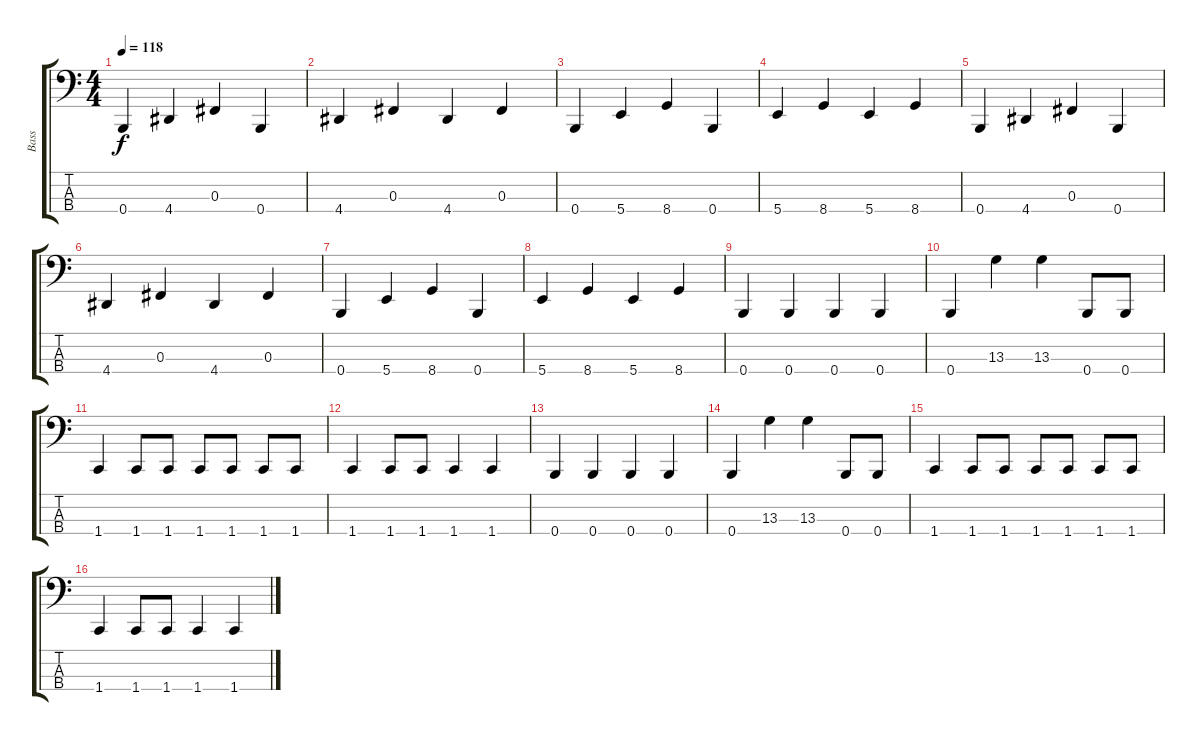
\track ("Bass" "Bass") {instrument electricbassfinger}
\staff {score tabs}
\tuning (E2 B1 Gb1 B0) {hide}
\ts (4 4)
\tempo 118
\clef f4
\ks c
0.4.4{dy f} 4.4.4 0.3.4 0.4.4 |
4.4.4 0.3.4 4.4.4 0.3.4 |
0.4.4 5.4.4 8.4.4 0.4.4 |
5.4.4 8.4.4 5.4.4 8.4.4 |
0.4.4 4.4.4 0.3.4 0.4.4 |
4.4.4 0.3.4 4.4.4 0.3.4 |
0.4.4 5.4.4 8.4.4 0.4.4 |
5.4.4 8.4.4 5.4.4 8.4.4 |
0.4.4 0.4.4 0.4.4 0.4.4 |
0.4.4 13.3.4 13.3.4 0.4.8 0.4.8 |
1.4.4 1.4.8 1.4.8 1.4.8 1.4.8 1.4.8 1.4.8 |
1.4.4 1.4.8 1.4.8 1.4.4 1.4.4 |
0.4.4 0.4.4 0.4.4 0.4.4 |
0.4.4 13.3.4 13.3.4 0.4.8 0.4.8 |
1.4.4 1.4.8 1.4.8 1.4.8 1.4.8 1.4.8 1.4.8 |
1.4.4 1.4.8 1.4.8 1.4.4 1.4.4
